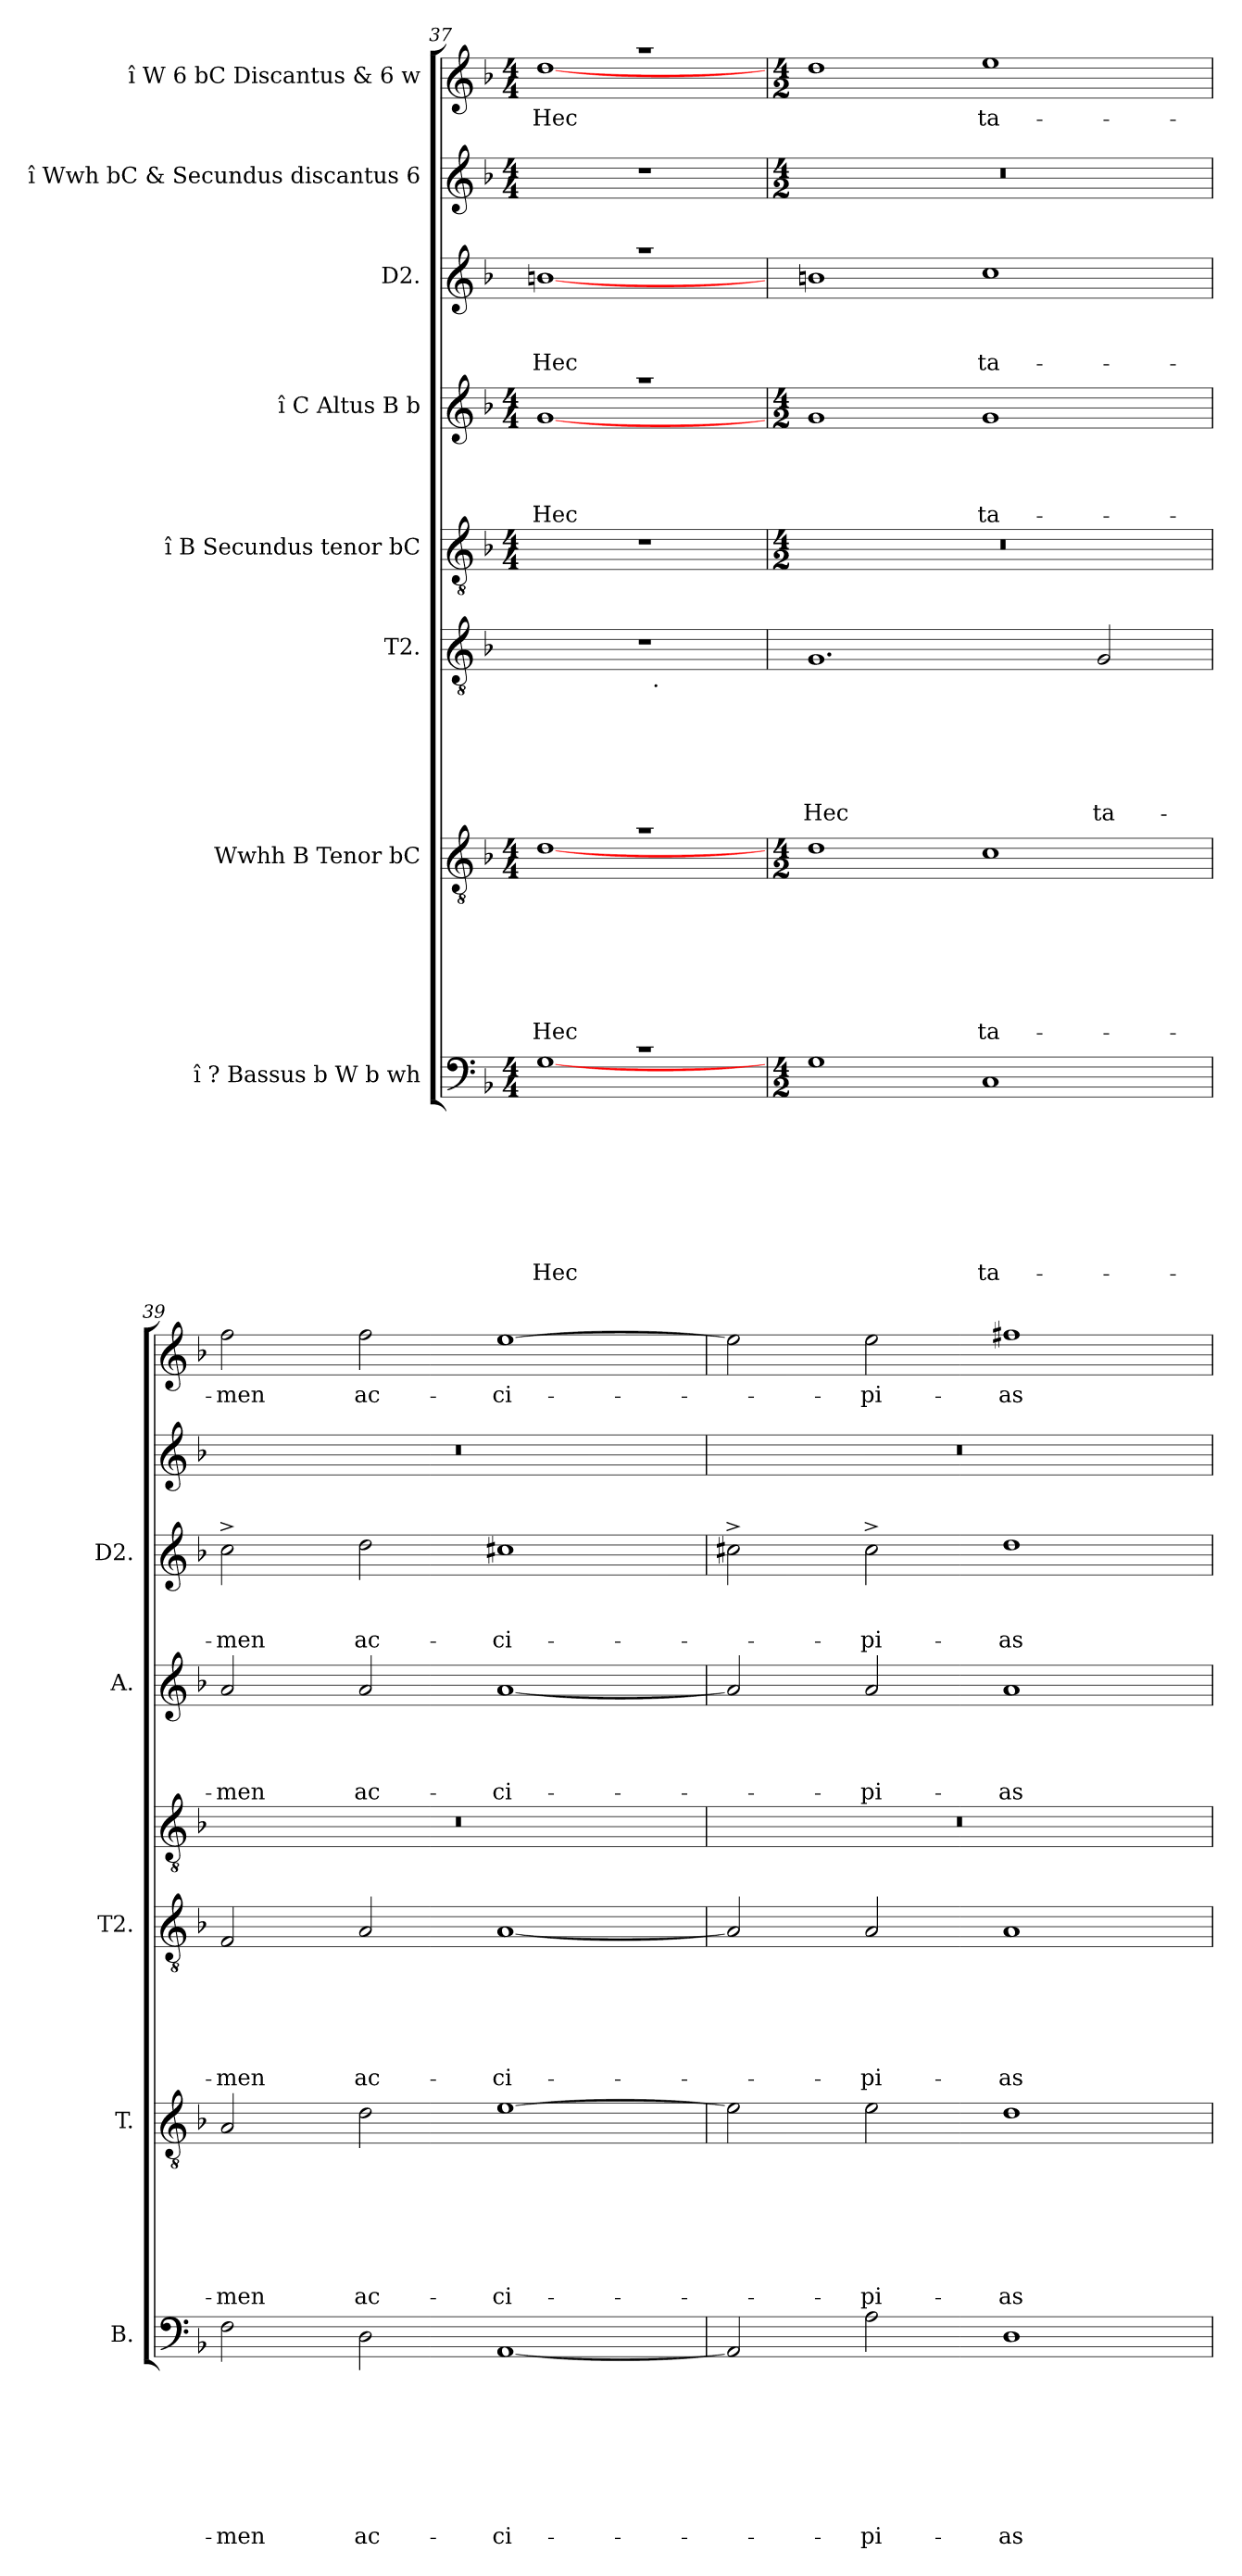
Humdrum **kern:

**kern	**text	**text	**text	**text	**text	**text	**text	**text	**kern	**text	**text	**text	**text	**text	**text	**text	**kern	**text	**text	**text	**text	**text	**text	**kern	**kern	**text	**text	**text	**text	**kern	**text	**text	**text	**kern	**kern	**text
*part8	*part8	*part8	*part8	*part8	*part8	*part8	*part8	*part8	*part7	*part7	*part7	*part7	*part7	*part7	*part7	*part7	*part6	*part6	*part6	*part6	*part6	*part6	*part6	*part5	*part4	*part4	*part4	*part4	*part4	*part3	*part3	*part3	*part3	*part2	*part1	*part1
*staff8	*staff8	*staff8	*staff8	*staff8	*staff8	*staff8	*staff8	*staff8	*staff7	*staff7	*staff7	*staff7	*staff7	*staff7	*staff7	*staff7	*staff6	*staff6	*staff6	*staff6	*staff6	*staff6	*staff6	*staff5	*staff4	*staff4	*staff4	*staff4	*staff4	*staff3	*staff3	*staff3	*staff3	*staff2	*staff1	*staff1
*I"î ? Bassus b W b wh	*	*	*	*	*	*	*	*	*I"Wwhh B Tenor bC	*	*	*	*	*	*	*	*I"T2.	*	*	*	*	*	*	*I"î B Secundus tenor bC	*I"î C Altus B b	*	*	*	*	*I"D2.	*	*	*	*I"î Wwh bC & Secundus discantus 6	*I"î W 6 bC Discantus & 6 w	*
*I'B.	*	*	*	*	*	*	*	*	*I'T.	*	*	*	*	*	*	*	*I'T2.	*	*	*	*	*	*	*	*I'A.	*	*	*	*	*I'D2.	*	*	*	*	*	*
*clefF4	*	*	*	*	*	*	*	*	*clefGv2	*	*	*	*	*	*	*	*clefGv2	*	*	*	*	*	*	*clefGv2	*clefG2	*	*	*	*	*clefG2	*	*	*	*clefG2	*clefG2	*
*k[b-]	*	*	*	*	*	*	*	*	*k[b-]	*	*	*	*	*	*	*	*k[b-]	*	*	*	*	*	*	*k[b-]	*k[b-]	*	*	*	*	*k[b-]	*	*	*	*k[b-]	*k[b-]	*
*F:	*	*	*	*	*	*	*	*	*F:	*	*	*	*	*	*	*	*F:	*	*	*	*	*	*	*F:	*F:	*	*	*	*	*F:	*	*	*	*F:	*F:	*
*M4/4	*	*	*	*	*	*	*	*	*M4/4	*	*	*	*	*	*	*	*	*	*	*	*	*	*	*M4/4	*M4/4	*	*	*	*	*	*	*	*	*M4/4	*M4/4	*
=37	=37	=37	=37	=37	=37	=37	=37	=37	=37	=37	=37	=37	=37	=37	=37	=37	=37	=37	=37	=37	=37	=37	=37	=37	=37	=37	=37	=37	=37	=37	=37	=37	=37	=37	=37	=37
*^	*	*	*	*	*	*	*	*	*	*	*	*	*	*	*	*	*	*	*	*	*	*	*	*	*	*	*	*	*	*	*	*	*	*	*	*
!	!	!	!	!	!	!	!	!	!LO:LY:b	!	!	!	!	!	!	!	!LO:LY:b	!	!	!	!	!	!	!	!	!	!	!	!	!LO:LY:b	!	!	!	!LO:LY:b	!	!	!LO:LY:b
*	*	*	*	*	*	*	*	*	*	*^	*	*	*	*	*	*	*	*^	*	*	*	*	*	*	*	*^	*	*	*	*	*^	*	*	*	*	*^	*
1rc	[>1G	.	.	.	.	.	.	.	Hec	1ra	[>1d	.	.	.	.	.	.	Hec	1r	2ryy	.	.	.	.	.	.	1r	1raa	[<1g	.	.	.	Hec	1raa	[>1bn	.	.	Hec	1r	1raa	[>1dd	Hec
!	!	!	!	!	!	!	!	!	!	!	!	!	!	!	!	!	!	!	!	!LO:TX:b:t=.	!	!	!	!	!	!	!	!	!	!	!	!	!	!	!	!	!	!	!	!	!	!
.	.	.	.	.	.	.	.	.	.	.	.	.	.	.	.	.	.	.	.	2ryy	.	.	.	.	.	.	.	.	.	.	.	.	.	.	.	.	.	.	.	.	.	.
*v	*v	*	*	*	*	*	*	*	*	*	*	*	*	*	*	*	*	*	*v	*v	*	*	*	*	*	*	*	*v	*v	*	*	*	*	*v	*v	*	*	*	*	*v	*v	*
*	*	*	*	*	*	*	*	*	*v	*v	*	*	*	*	*	*	*	*	*	*	*	*	*	*	*	*	*	*	*	*	*	*	*	*	*	*	*
=38	=38	=38	=38	=38	=38	=38	=38	=38	=38	=38	=38	=38	=38	=38	=38	=38	=38	=38	=38	=38	=38	=38	=38	=38	=38	=38	=38	=38	=38	=38	=38	=38	=38	=38	=38	=38
*M4/2	*	*	*	*	*	*	*	*	*M4/2	*	*	*	*	*	*	*	*	*	*	*	*	*	*	*M4/2	*M4/2	*	*	*	*	*	*	*	*	*M4/2	*M4/2	*
*^	*	*	*	*	*	*	*	*	*^	*	*	*	*	*	*	*	*^	*	*	*	*	*	*	*	*^	*	*	*	*	*^	*	*	*	*	*^	*
!	!	!	!	!	!	!	!	!	!	!	!	!	!	!	!	!	!	!	!	!	!	!	!	!	!	!LO:LY:b	!	!	!	!	!	!	!	!	!	!	!	!	!	!	!	!
*v	*v	*	*	*	*	*	*	*	*	*	*	*	*	*	*	*	*	*	*v	*v	*	*	*	*	*	*	*	*v	*v	*	*	*	*	*v	*v	*	*	*	*	*v	*v	*
*	*	*	*	*	*	*	*	*	*v	*v	*	*	*	*	*	*	*	*	*	*	*	*	*	*	*	*	*	*	*	*	*	*	*	*	*	*	*
1G	.	.	.	.	.	.	.	.	1d	.	.	.	.	.	.	.	1.G	.	.	.	.	.	Hec	0r	1g	.	.	.	.	1b	.	.	.	0r	1dd	.
!	!	!	!	!	!	!	!	!LO:LY:b	!	!	!	!	!	!	!	!LO:LY:b	!	!	!	!	!	!	!	!	!	!	!	!	!LO:LY:b	!	!	!	!LO:LY:b	!	!	!LO:LY:b
1C	.	.	.	.	.	.	.	ta-	1c	.	.	.	.	.	.	ta-	.	.	.	.	.	.	.	.	1g	.	.	.	ta-	1cc	.	.	ta-	.	1ee	ta-
!	!	!	!	!	!	!	!	!	!	!	!	!	!	!	!	!	!	!	!	!	!	!	!LO:LY:b	!	!	!	!	!	!	!	!	!	!	!	!	!
.	.	.	.	.	.	.	.	.	.	.	.	.	.	.	.	.	2G/	.	.	.	.	.	ta-	.	.	.	.	.	.	.	.	.	.	.	.	.
=39	=39	=39	=39	=39	=39	=39	=39	=39	=39	=39	=39	=39	=39	=39	=39	=39	=39	=39	=39	=39	=39	=39	=39	=39	=39	=39	=39	=39	=39	=39	=39	=39	=39	=39	=39	=39
!	!	!	!	!	!	!	!	!LO:LY:b	!	!	!	!	!	!	!	!LO:LY:b	!	!	!	!	!	!	!LO:LY:b	!	!	!	!	!	!LO:LY:b	!	!	!	!LO:LY:b	!	!	!LO:LY:b
2F\	.	.	.	.	.	.	.	-men	2A/	.	.	.	.	.	.	-men	2F/	.	.	.	.	.	-men	0r	2a/	.	.	.	-men	2cc^>\	.	.	-men	0r	2ff\	-men
!	!	!	!	!	!	!	!	!LO:LY:b	!	!	!	!	!	!	!	!LO:LY:b	!	!	!	!	!	!	!LO:LY:b	!	!	!	!	!	!LO:LY:b	!	!	!	!LO:LY:b	!	!	!LO:LY:b
2D\	.	.	.	.	.	.	.	ac-	2d\	.	.	.	.	.	.	ac-	2A/	.	.	.	.	.	ac-	.	2a/	.	.	.	ac-	2dd\	.	.	ac-	.	2ff\	ac-
!	!	!	!	!	!	!	!	!LO:LY:b	!	!	!	!	!	!	!	!LO:LY:b	!	!	!	!	!	!	!LO:LY:b	!	!	!	!	!	!LO:LY:b	!	!	!	!LO:LY:b	!	!	!LO:LY:b
[<1AA	.	.	.	.	.	.	.	-ci-	[<1e	.	.	.	.	.	.	-ci-	[<1A	.	.	.	.	.	-ci-	.	[<1a	.	.	.	-ci-	1cc#X	.	.	-ci-	.	[<1ee	-ci-
!!LO:LB:g=z
=40	=40	=40	=40	=40	=40	=40	=40	=40	=40	=40	=40	=40	=40	=40	=40	=40	=40	=40	=40	=40	=40	=40	=40	=40	=40	=40	=40	=40	=40	=40	=40	=40	=40	=40	=40	=40
2AA/]	.	.	.	.	.	.	.	.	2e\]	.	.	.	.	.	.	.	2A/]	.	.	.	.	.	.	0r	2a/]	.	.	.	.	2cc#i^>\	.	.	.	0r	2ee\]	.
!	!	!	!	!	!	!	!	!LO:LY:b	!	!	!	!	!	!	!	!LO:LY:b	!	!	!	!	!	!	!LO:LY:b	!	!	!	!	!	!LO:LY:b	!	!	!	!LO:LY:b	!	!	!LO:LY:b
2A\	.	.	.	.	.	.	.	-pi-	2e\	.	.	.	.	.	.	-pi-	2A/	.	.	.	.	.	-pi-	.	2a/	.	.	.	-pi-	2cc#^>\	.	.	-pi-	.	2ee\	-pi-
!	!	!	!	!	!	!	!	!LO:LY:b	!	!	!	!	!	!	!	!LO:LY:b	!	!	!	!	!	!	!LO:LY:b	!	!	!	!	!	!LO:LY:b	!	!	!	!LO:LY:b	!	!	!LO:LY:b
1D	.	.	.	.	.	.	.	-as	1d	.	.	.	.	.	.	-as	1A	.	.	.	.	.	-as	.	1a	.	.	.	-as	1dd	.	.	-as	.	1ff#X	-as
=	=	=	=	=	=	=	=	=	=	=	=	=	=	=	=	=	=	=	=	=	=	=	=	=	=	=	=	=	=	=	=	=	=	=	=	=
*-	*-	*-	*-	*-	*-	*-	*-	*-	*-	*-	*-	*-	*-	*-	*-	*-	*-	*-	*-	*-	*-	*-	*-	*-	*-	*-	*-	*-	*-	*-	*-	*-	*-	*-	*-	*-
